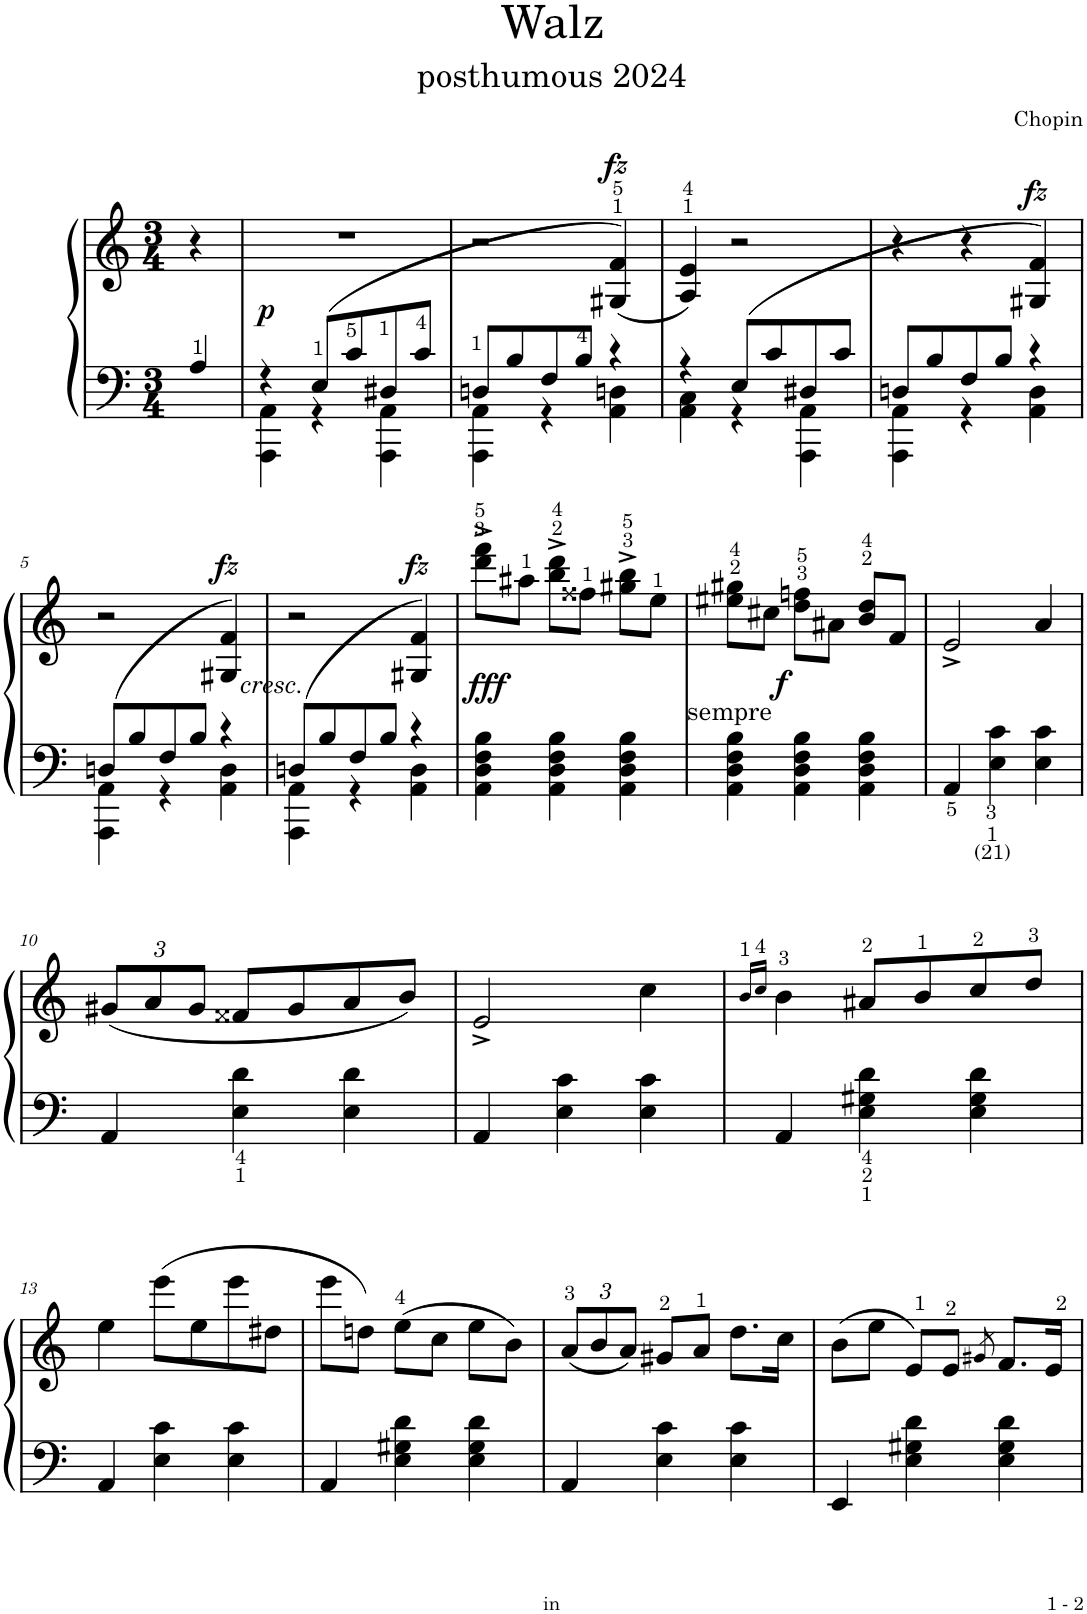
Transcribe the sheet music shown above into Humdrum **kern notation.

**kern	**kern	**dynam
*part1	*part1	*part1
*staff2	*staff1	*staff1/2
*I"Piano	*	*
*I'Pno.	*	*
*clefF4	*clefG2	*
*k[]	*k[]	*
*M3/4	*M3/4	*
=	=	=
4A>/	4r	.
=1	=1	=1
*^	*	*
!	!	!	!LO:DY:b
4r	4AAA\ 4AA\	2.r	p
(8E/L	4r	.	.
8c/	.	.	.
8D#X/	4AAA\ 4AA\	.	.
8c/J	.	.	.
=2	=2	=2	=2
8Dn/L	4AAA\ 4AA\	2r	.
8B/	.	.	.
8F/	4r	.	.
8B/J	.	.	.
!	!	!	!LO:DY:a
4r	4AA\ 4Dn\	(4G#X/ 4f/)	fz
=3	=3	=3	=3
4r	4AA\ 4C\	4A/ 4e/)	.
(8E/L	4r	2r	.
8c/	.	.	.
8D#X/	4AAA\ 4AA\	.	.
8c/J	.	.	.
=4	=4	=4	=4
8Dn/L	4AAA\ 4AA\	4r	.
8B/	.	.	.
8F/	4r	4r	.
8B/J	.	.	.
!	!	!	!LO:DY:a
4r	4AA\ 4D\	4G#X/ 4f/)	fz
!!LO:LB:g=z
=5	=5	=5	=5
(>8Dn/L	4AAA\ 4AA\	2r	.
8B/	.	.	.
8F/	4r	.	.
8B/J	.	.	.
!	!	!LO:TX:b:i:t=cresc.	!
!	!	!	!LO:DY:a
4r	4AA\ 4D\	(4G#X/ 4f/	fz
=6	=6	=6	=6
(>8Dn/L	4AAA\ 4AA\	2r	.
8B/	.	.	.
8F/	4r	.	.
8B/J	.	.	.
!	!	!	!LO:DY:a
4r	4AA\ 4D\	4G#X/ 4f/)	fz
=7	=7	=7	=7
!	!	!	!LO:DY:b
*v	*v	*	*
4AA\ 4D\ 4F\ 4B\	8ddd\^ 8fff\^L	fff
.	8aa#X\J	.
4AA\ 4D\ 4F\ 4B\	8bb\^ 8ddd\^L	.
.	8ff##X\J	.
4AA\ 4D\ 4F\ 4B\	8gg#X\^ 8bb\^L	.
.	8ee\J	.
=8	=8	=8
!	!LO:TX:b:t=sempre	!
4AA\ 4D\ 4F\ 4B\	8ee#X\ 8gg#X\L	.
.	8cc#X\J	.
!	!	!LO:DY:b
4AA\ 4D\ 4F\ 4B\	8dd\ 8ffn\L	f
.	8a#X\J	.
4AA\ 4D\ 4F\ 4B\	8b/ 8dd/L	.
.	8f/J	.
=9	=9	=9
4AA/	2e^/	.
4E\ 4c\	.	.
4E\ 4c\	4a/	.
!!LO:LB:g=z
=10	=10	=10
*	*Xbrackettup	*
4AA/	12g#X/L	.
.	12a/	.
.	12g#/J	.
4E\ 4d\	8f##X/L	.
.	8g#/	.
4E\ 4d\	8a/	.
.	8b/J)	.
=11	=11	=11
4AA/	2e^/	.
4E\ 4c\	.	.
4E\ 4c\	4cc\	.
=12	=12	=12
.	16qb/LL	.
.	16qcc/JJ	.
4AA/	4b\	.
4E\ 4G#X\ 4d\	8a#X/L	.
.	8b/	.
4E\ 4G#\ 4d\	8cc/	.
.	8dd/J	.
!!LO:LB:g=z
=13	=13	=13
4AA/	4ee\	.
4E\ 4c\	(8eee\L	.
.	8ee\	.
4E\ 4c\	8eee\	.
.	8dd#X\J	.
=14	=14	=14
4AA/	8eee\L	.
.	8ddn\J)	.
4E\ 4G#X\ 4d\	(8ee\L	.
.	8cc\J	.
4E\ 4G#\ 4d\	8ee\L	.
.	8b\J)	.
=15	=15	=15
4AA/	(12a/L	.
.	12b/	.
.	12a/J)	.
4E\ 4c\	8g#X/L	.
.	8a/J	.
4E\ 4c\	8.dd\L	.
.	16cc\Jk	.
=16	=16	=16
4EE/	(8b\L	.
.	8ee\J	.
4E\ 4G#X\ 4d\	8e/L)	.
.	8e/J	.
.	8qg#X/	.
4E\ 4G#\ 4d\	8.f/L	.
.	16e/Jk	.
=	=	=
*-	*-	*-
